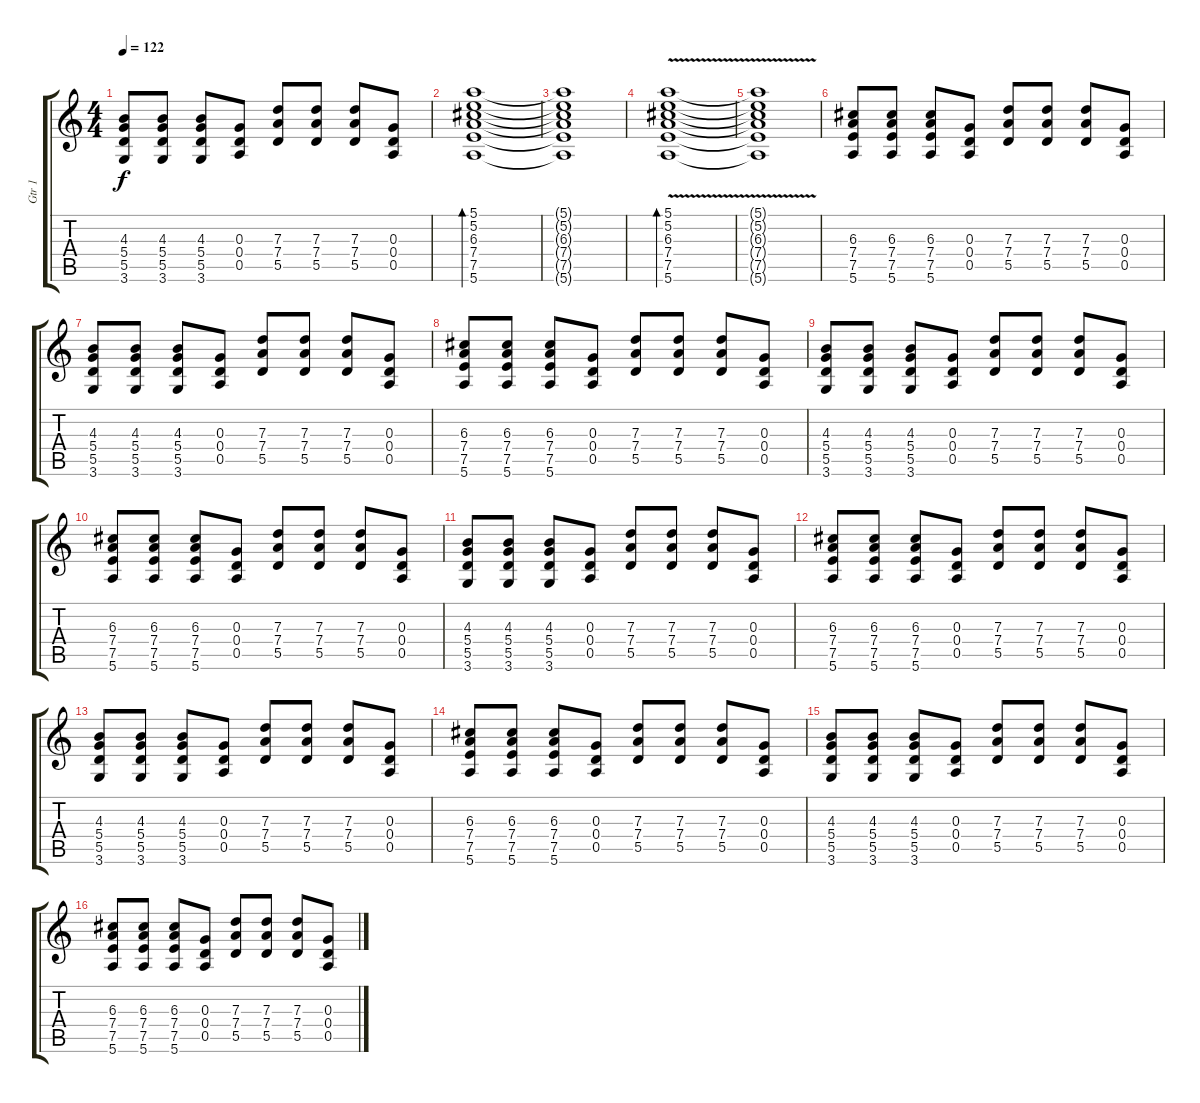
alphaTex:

\track ("Gtr 1" "Gtr 1") {instrument acousticguitarsteel}
\staff {score tabs}
\tuning (E4 B3 G3 D3 A2 E2) {hide}
\ts (4 4)
\tempo 122
\clef g2
\ks c
(4.3 5.4 5.5 3.6).8{dy f} (4.3 5.4 5.5 3.6).8 (4.3 5.4 5.5 3.6).8 (0.3 0.4 0.5).8 (7.3 7.4 5.5).8 (7.3 7.4 5.5).8 (7.3 7.4 5.5).8 (0.3 0.4 0.5).8 |
(5.1 5.2 6.3 7.4 7.5 5.6).1{bd 120} |
(5.1{t} 5.2{t} 6.3{t} 7.4{t} 7.5{t} 5.6{t}).1 |
(5.1{v} 5.2{v} 6.3{v} 7.4{v} 7.5{v} 5.6{v}).1{bd 120 volume 10 instrument overdrivenguitar} |
(5.1{t} 5.2{t} 6.3{t} 7.4{t} 7.5{t} 5.6{t}).1 |
(6.3 7.4 7.5 5.6).8{volume 12 instrument acousticguitarsteel} (6.3 7.4 7.5 5.6).8 (6.3 7.4 7.5 5.6).8 (0.3 0.4 0.5).8 (7.3 7.4 5.5).8 (7.3 7.4 5.5).8 (7.3 7.4 5.5).8 (0.3 0.4 0.5).8 |
(4.3 5.4 5.5 3.6).8 (4.3 5.4 5.5 3.6).8 (4.3 5.4 5.5 3.6).8 (0.3 0.4 0.5).8 (7.3 7.4 5.5).8 (7.3 7.4 5.5).8 (7.3 7.4 5.5).8 (0.3 0.4 0.5).8 |
(6.3 7.4 7.5 5.6).8 (6.3 7.4 7.5 5.6).8 (6.3 7.4 7.5 5.6).8 (0.3 0.4 0.5).8 (7.3 7.4 5.5).8 (7.3 7.4 5.5).8 (7.3 7.4 5.5).8 (0.3 0.4 0.5).8 |
(4.3 5.4 5.5 3.6).8 (4.3 5.4 5.5 3.6).8 (4.3 5.4 5.5 3.6).8 (0.3 0.4 0.5).8 (7.3 7.4 5.5).8 (7.3 7.4 5.5).8 (7.3 7.4 5.5).8 (0.3 0.4 0.5).8 |
(6.3 7.4 7.5 5.6).8 (6.3 7.4 7.5 5.6).8 (6.3 7.4 7.5 5.6).8 (0.3 0.4 0.5).8 (7.3 7.4 5.5).8 (7.3 7.4 5.5).8 (7.3 7.4 5.5).8 (0.3 0.4 0.5).8 |
(4.3 5.4 5.5 3.6).8 (4.3 5.4 5.5 3.6).8 (4.3 5.4 5.5 3.6).8 (0.3 0.4 0.5).8 (7.3 7.4 5.5).8 (7.3 7.4 5.5).8 (7.3 7.4 5.5).8 (0.3 0.4 0.5).8 |
(6.3 7.4 7.5 5.6).8 (6.3 7.4 7.5 5.6).8 (6.3 7.4 7.5 5.6).8 (0.3 0.4 0.5).8 (7.3 7.4 5.5).8 (7.3 7.4 5.5).8 (7.3 7.4 5.5).8 (0.3 0.4 0.5).8 |
(4.3 5.4 5.5 3.6).8 (4.3 5.4 5.5 3.6).8 (4.3 5.4 5.5 3.6).8 (0.3 0.4 0.5).8 (7.3 7.4 5.5).8 (7.3 7.4 5.5).8 (7.3 7.4 5.5).8 (0.3 0.4 0.5).8 |
(6.3 7.4 7.5 5.6).8 (6.3 7.4 7.5 5.6).8 (6.3 7.4 7.5 5.6).8 (0.3 0.4 0.5).8 (7.3 7.4 5.5).8 (7.3 7.4 5.5).8 (7.3 7.4 5.5).8 (0.3 0.4 0.5).8 |
(4.3 5.4 5.5 3.6).8 (4.3 5.4 5.5 3.6).8 (4.3 5.4 5.5 3.6).8 (0.3 0.4 0.5).8 (7.3 7.4 5.5).8 (7.3 7.4 5.5).8 (7.3 7.4 5.5).8 (0.3 0.4 0.5).8 |
(6.3 7.4 7.5 5.6).8 (6.3 7.4 7.5 5.6).8 (6.3 7.4 7.5 5.6).8 (0.3 0.4 0.5).8 (7.3 7.4 5.5).8 (7.3 7.4 5.5).8 (7.3 7.4 5.5).8 (0.3 0.4 0.5).8
